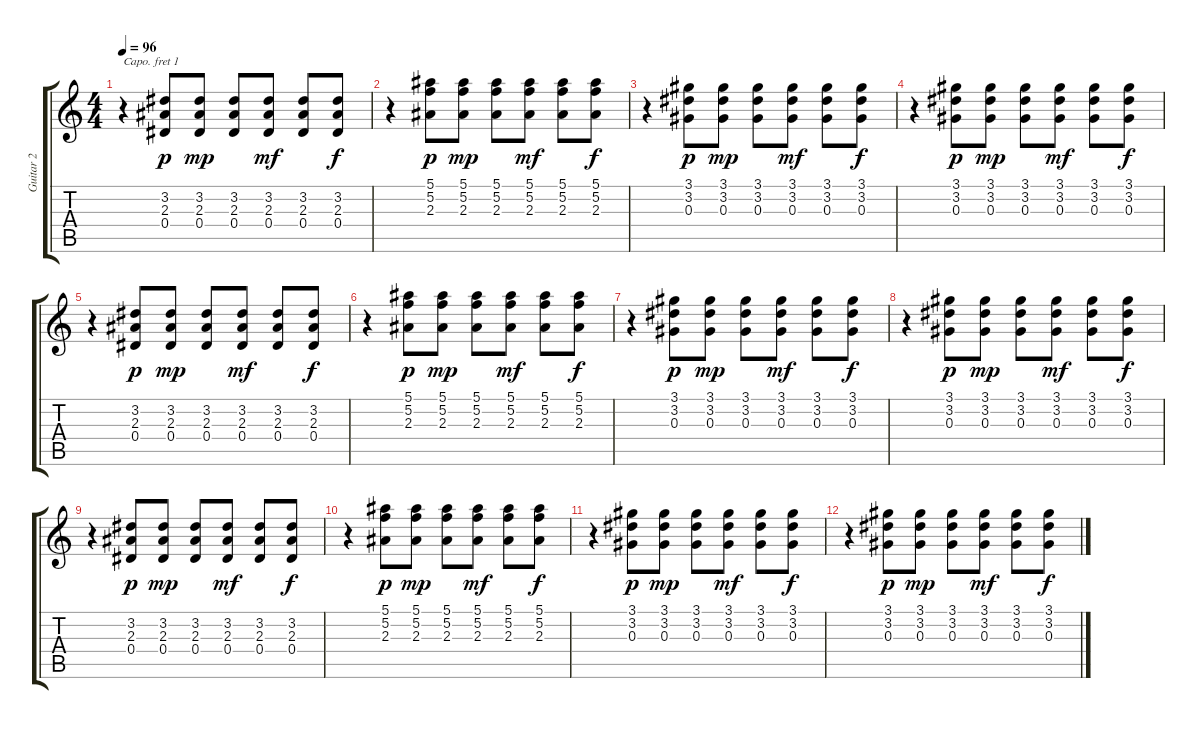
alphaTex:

\track ("Guitar 2" "Guitar 2") {instrument electricguitarclean}
\staff {score tabs}
\capo 1
\tuning (E4 B3 G3 D3 A2 D2) {hide}
\ts (4 4)
\tempo 96
\clef g2
\ks c
r.4{dy f} (3.2 2.3 0.4).8{dy p} (3.2 2.3 0.4).8{dy mp} (3.2 2.3 0.4).8 (3.2 2.3 0.4).8{dy mf} (3.2 2.3 0.4).8 (3.2 2.3 0.4).8{dy f} |
r.4 (5.1 5.2 2.3).8{dy p} (5.1 5.2 2.3).8{dy mp} (5.1 5.2 2.3).8 (5.1 5.2 2.3).8{dy mf} (5.1 5.2 2.3).8 (5.1 5.2 2.3).8{dy f} |
r.4 (3.1 3.2 0.3).8{dy p} (3.1 3.2 0.3).8{dy mp} (3.1 3.2 0.3).8 (3.1 3.2 0.3).8{dy mf} (3.1 3.2 0.3).8 (3.1 3.2 0.3).8{dy f} |
r.4 (3.1 3.2 0.3).8{dy p} (3.1 3.2 0.3).8{dy mp} (3.1 3.2 0.3).8 (3.1 3.2 0.3).8{dy mf} (3.1 3.2 0.3).8 (3.1 3.2 0.3).8{dy f} |
r.4 (3.2 2.3 0.4).8{dy p} (3.2 2.3 0.4).8{dy mp} (3.2 2.3 0.4).8 (3.2 2.3 0.4).8{dy mf} (3.2 2.3 0.4).8 (3.2 2.3 0.4).8{dy f} |
r.4 (5.1 5.2 2.3).8{dy p} (5.1 5.2 2.3).8{dy mp} (5.1 5.2 2.3).8 (5.1 5.2 2.3).8{dy mf} (5.1 5.2 2.3).8 (5.1 5.2 2.3).8{dy f} |
r.4 (3.1 3.2 0.3).8{dy p} (3.1 3.2 0.3).8{dy mp} (3.1 3.2 0.3).8 (3.1 3.2 0.3).8{dy mf} (3.1 3.2 0.3).8 (3.1 3.2 0.3).8{dy f} |
r.4 (3.1 3.2 0.3).8{dy p} (3.1 3.2 0.3).8{dy mp} (3.1 3.2 0.3).8 (3.1 3.2 0.3).8{dy mf} (3.1 3.2 0.3).8 (3.1 3.2 0.3).8{dy f} |
r.4 (3.2 2.3 0.4).8{dy p} (3.2 2.3 0.4).8{dy mp} (3.2 2.3 0.4).8 (3.2 2.3 0.4).8{dy mf} (3.2 2.3 0.4).8 (3.2 2.3 0.4).8{dy f} |
r.4 (5.1 5.2 2.3).8{dy p} (5.1 5.2 2.3).8{dy mp} (5.1 5.2 2.3).8 (5.1 5.2 2.3).8{dy mf} (5.1 5.2 2.3).8 (5.1 5.2 2.3).8{dy f} |
r.4 (3.1 3.2 0.3).8{dy p} (3.1 3.2 0.3).8{dy mp} (3.1 3.2 0.3).8 (3.1 3.2 0.3).8{dy mf} (3.1 3.2 0.3).8 (3.1 3.2 0.3).8{dy f} |
r.4 (3.1 3.2 0.3).8{dy p} (3.1 3.2 0.3).8{dy mp} (3.1 3.2 0.3).8 (3.1 3.2 0.3).8{dy mf} (3.1 3.2 0.3).8 (3.1 3.2 0.3).8{dy f}
